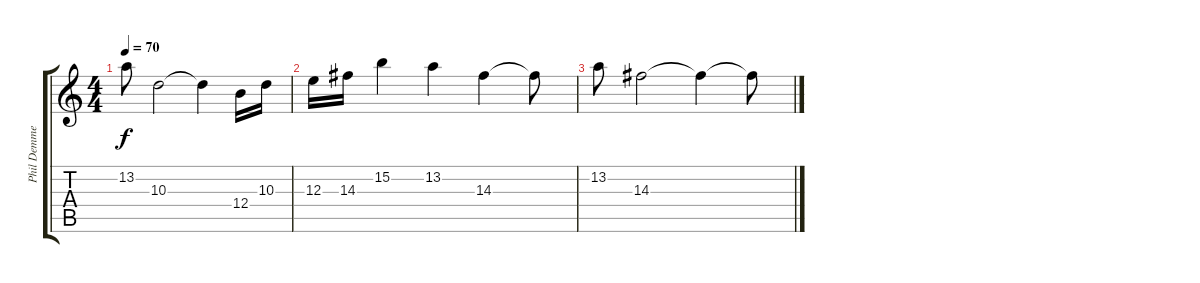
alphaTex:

\track ("Phil Demmel guit 1" "Phil Demme") {instrument acousticguitarsteel}
\staff {score tabs}
\tuning (Db4 Ab3 E3 B2 Gb2 B1) {hide}
\ts (4 4)
\tempo 70
\clef g2
\ks c
13.2.8{dy f} 10.3.2 10.3{t}.4 12.4.16 10.3.16 |
12.3.16 14.3.16 15.2.4 13.2.4 14.3.4 14.3{t}.8 |
13.2.8 14.3.2 14.3{t}.4 14.3{t}.8
